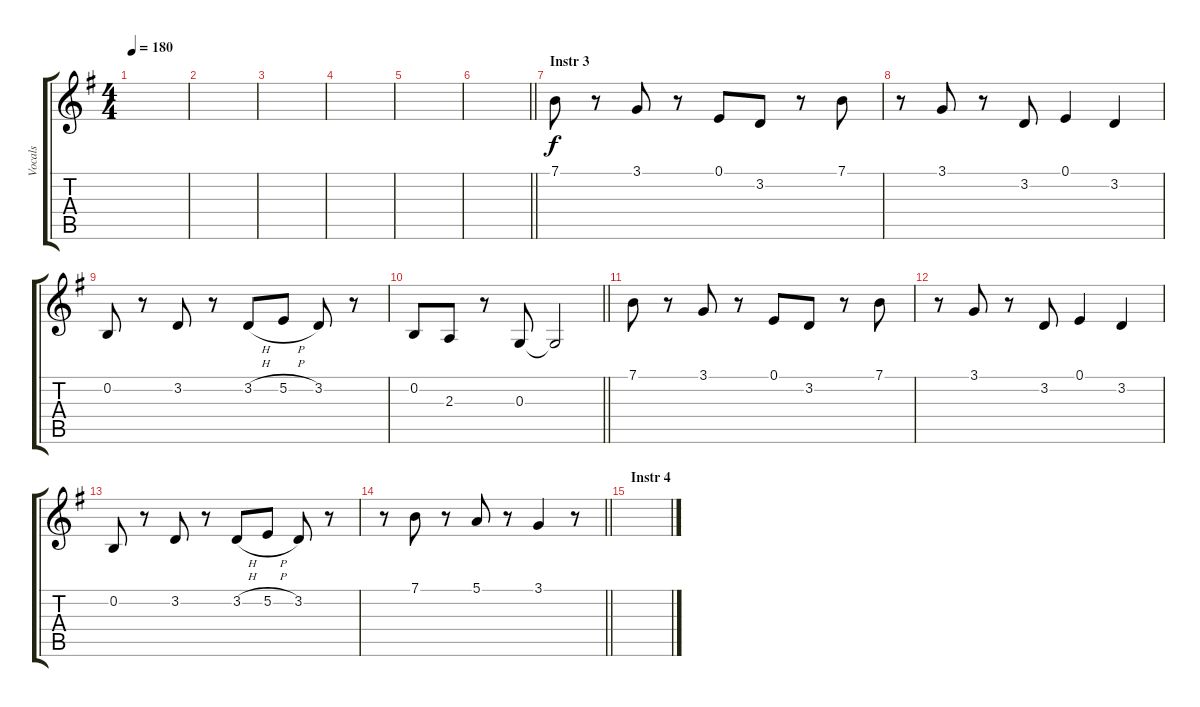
\track ("Vocals" "Vocals") {instrument altosax bank 255}
\staff {score tabs}
\tuning (E4 B3 G3 D3 A2 E2) {hide}
\ts (4 4)
\tempo 180
\clef g2
\ks g
|
|
|
|
|
\barLineRight lightlight
|
\section ("" "Instr 3")
7.1.8 r.8 3.1.8 r.8 0.1.8 3.2.8 r.8 7.1.8 |
r.8 3.1.8 r.8 3.2.8 0.1.4 3.2.4 |
0.2.8 r.8 3.2.8 r.8 3.2{h}.8 5.2{h}.8 3.2.8 r.8 |
\barLineRight lightlight
0.2.8 2.3.8 r.8 0.3.8 0.3{t}.2 |
\section ("" "")
7.1.8 r.8 3.1.8 r.8 0.1.8 3.2.8 r.8 7.1.8 |
r.8 3.1.8 r.8 3.2.8 0.1.4 3.2.4 |
0.2.8 r.8 3.2.8 r.8 3.2{h}.8 5.2{h}.8 3.2.8 r.8 |
\barLineRight lightlight
r.8 7.1.8 r.8 5.1.8 r.8 3.1.4 r.8 |
\section ("" "Instr 4")
